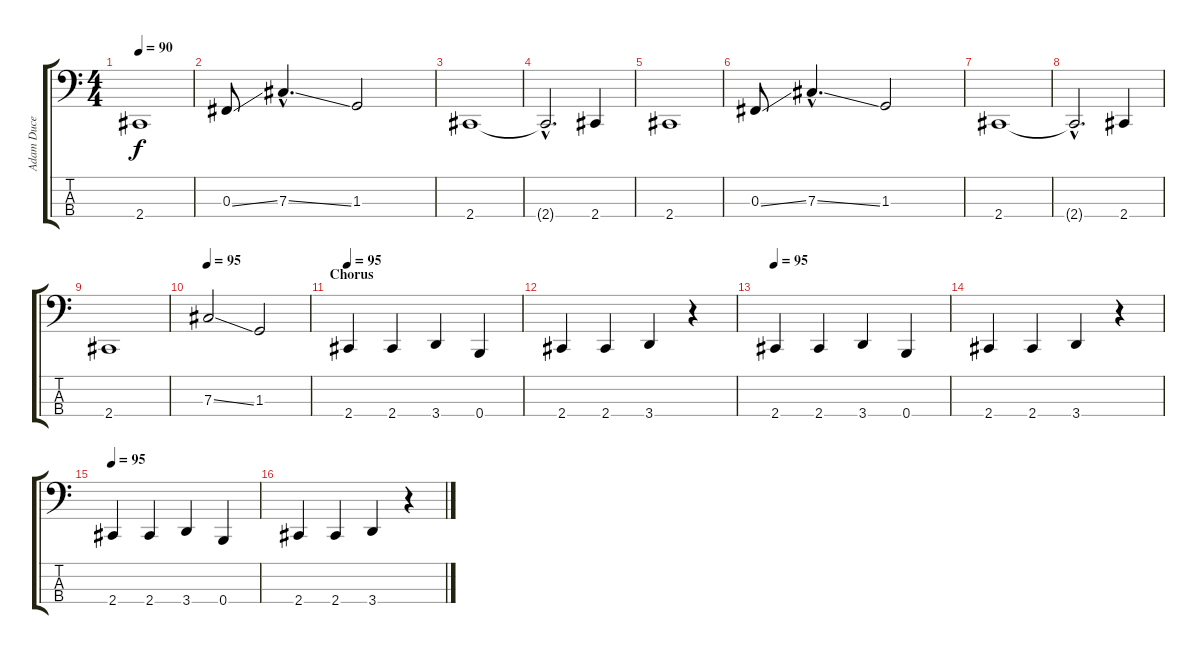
\track ("Adam Duce - Bass" "Adam Duce ") {instrument electricbasspick}
\staff {score tabs}
\tuning (E2 B1 Gb1 B0) {hide}
\ts (4 4)
\tempo 90
\clef f4
\ks c
2.4.1{dy f} |
0.3{ss}.8 7.3{ss hac}.4{d} 1.3.2 |
2.4.1 |
2.4{hac t}.2{d} 2.4.4 |
2.4.1 |
0.3{ss}.8 7.3{ss hac}.4{d} 1.3.2 |
2.4.1 |
2.4{hac t}.2{d} 2.4.4 |
2.4.1 |
\tempo 95
7.3{ss}.2 1.3.2 |
\section ("" "Chorus")
\tempo 95
2.4.4{volume 16 balance 8 instrument electricbasspick} 2.4.4 3.4.4 0.4.4 |
2.4.4 2.4.4 3.4.4 r.4 |
\tempo 95
2.4.4{volume 16 balance 8 instrument electricbasspick} 2.4.4 3.4.4 0.4.4 |
2.4.4 2.4.4 3.4.4 r.4 |
\tempo 95
2.4.4{volume 16 balance 8 instrument electricbasspick} 2.4.4 3.4.4 0.4.4 |
2.4.4 2.4.4 3.4.4 r.4
